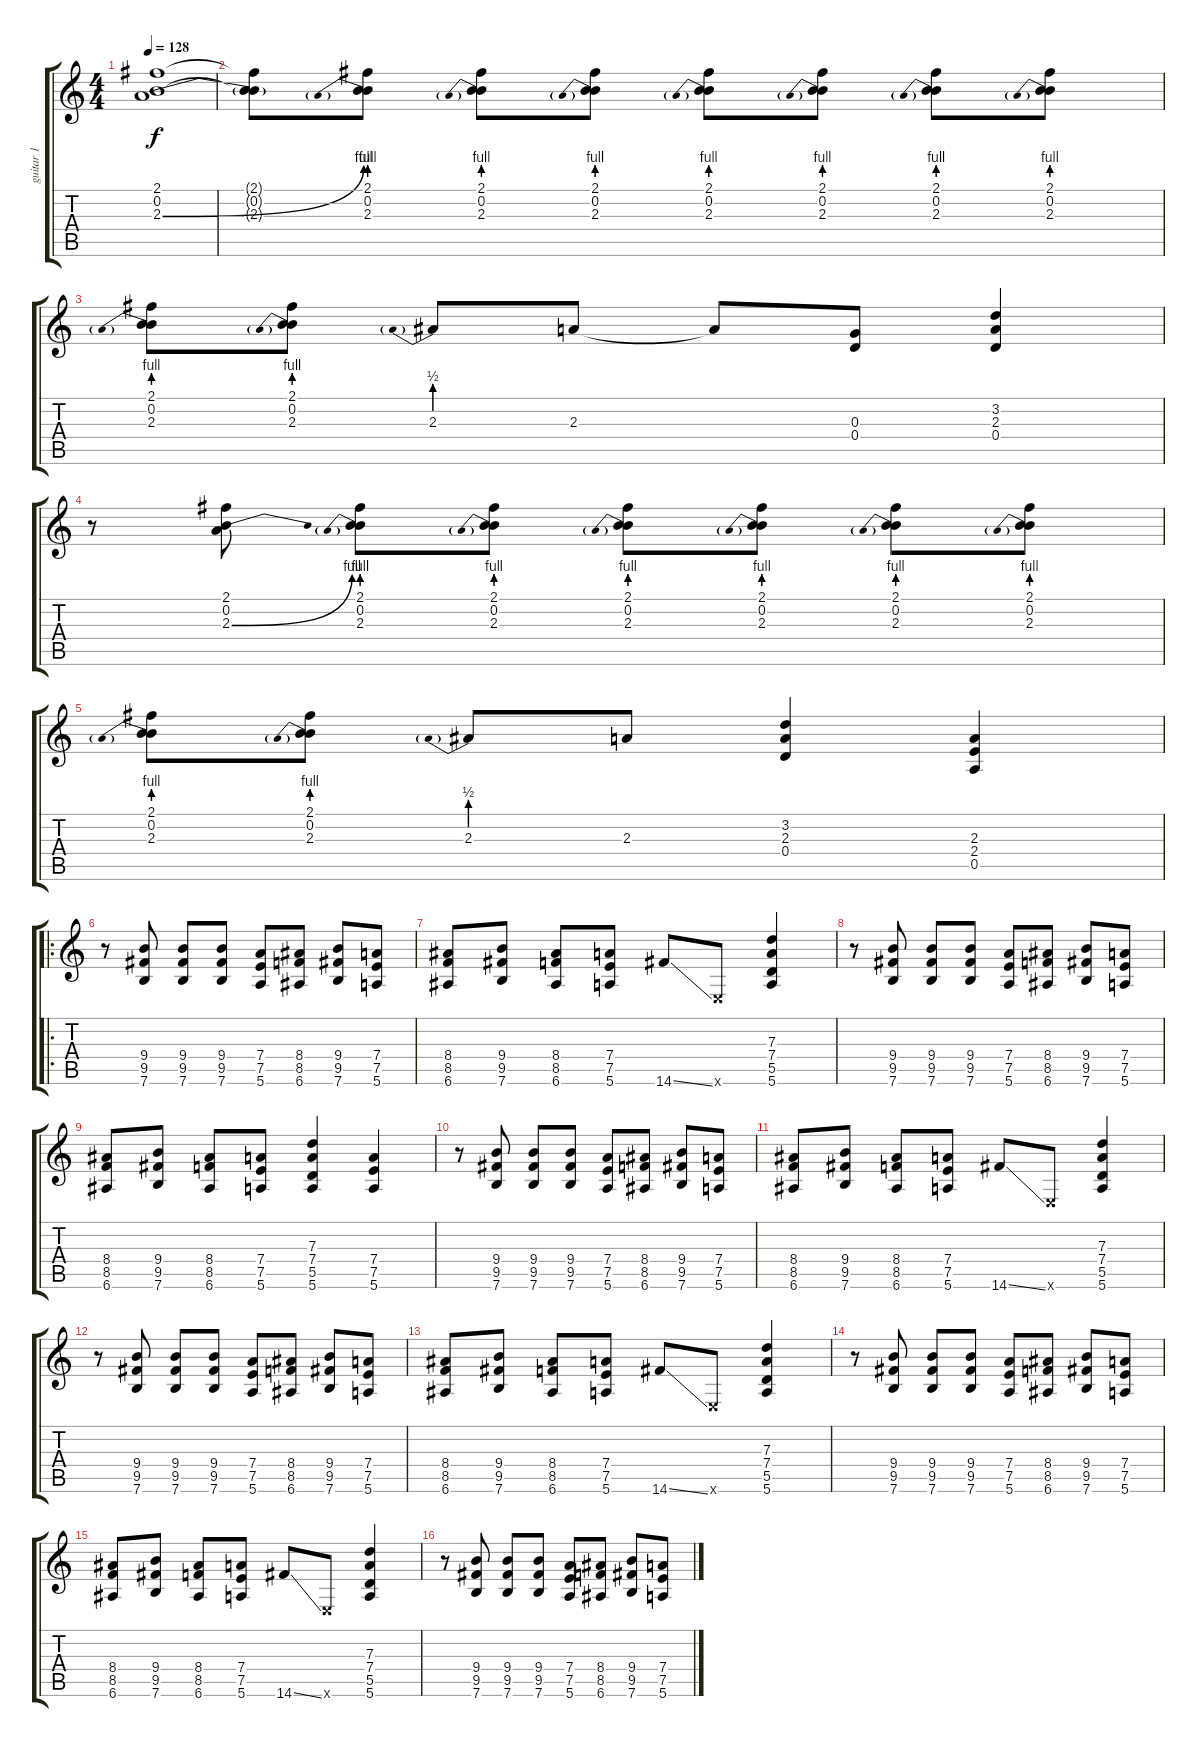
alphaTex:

\track ("guitar 1" "guitar 1") {instrument distortionguitar}
\staff {score tabs}
\tuning (E4 B3 G3 D3 A2 E2) {hide}
\ts (4 4)
\tempo 128
\clef g2
\ks c
(2.1 0.2 2.3{be (bend 0 0 60 4)}).1{dy f instrument distortionguitar} |
(2.1{t} 0.2{t} 2.3{t}).8 (2.1 0.2 2.3{be (prebend 0 4 60 4)}).8 (2.1 0.2 2.3{be (prebend 0 4 60 4)}).8 (2.1 0.2 2.3{be (prebend 0 4 60 4)}).8 (2.1 0.2 2.3{be (prebend 0 4 60 4)}).8 (2.1 0.2 2.3{be (prebend 0 4 60 4)}).8 (2.1 0.2 2.3{be (prebend 0 4 60 4)}).8 (2.1 0.2 2.3{be (prebend 0 4 60 4)}).8 |
(2.1 0.2 2.3{be (prebend 0 4 60 4)}).8 (2.1 0.2 2.3{be (prebend 0 4 60 4)}).8 2.3{be (prebend 0 2 60 2)}.8 2.3.8 2.3{t}.8 (0.3 0.4).8 (3.2 2.3 0.4).4 |
r.8 (2.1 0.2 2.3{be (bend 0 0 60 4)}).8 (2.1 0.2 2.3{be (prebend 0 4 60 4)}).8 (2.1 0.2 2.3{be (prebend 0 4 60 4)}).8 (2.1 0.2 2.3{be (prebend 0 4 60 4)}).8 (2.1 0.2 2.3{be (prebend 0 4 60 4)}).8 (2.1 0.2 2.3{be (prebend 0 4 60 4)}).8 (2.1 0.2 2.3{be (prebend 0 4 60 4)}).8 |
(2.1 0.2 2.3{be (prebend 0 4 60 4)}).8 (2.1 0.2 2.3{be (prebend 0 4 60 4)}).8 2.3{be (prebend 0 2 60 2)}.8 2.3.8 (3.2 2.3 0.4).4 (2.3 2.4 0.5).4 |
\ro
r.8 (9.4 9.5 7.6).8 (9.4 9.5 7.6).8 (9.4 9.5 7.6).8 (7.4 7.5 5.6).8 (8.4 8.5 6.6).8 (9.4 9.5 7.6).8 (7.4 7.5 5.6).8 |
(8.4 8.5 6.6).8 (9.4 9.5 7.6).8 (8.4 8.5 6.6).8 (7.4 7.5 5.6).8 14.6{ss}.8 0.6{x}.8 (7.3 7.4 5.5 5.6).4 |
r.8 (9.4 9.5 7.6).8 (9.4 9.5 7.6).8 (9.4 9.5 7.6).8 (7.4 7.5 5.6).8 (8.4 8.5 6.6).8 (9.4 9.5 7.6).8 (7.4 7.5 5.6).8 |
(8.4 8.5 6.6).8 (9.4 9.5 7.6).8 (8.4 8.5 6.6).8 (7.4 7.5 5.6).8 (7.3 7.4 5.5 5.6).4 (7.4 7.5 5.6).4 |
r.8 (9.4 9.5 7.6).8 (9.4 9.5 7.6).8 (9.4 9.5 7.6).8 (7.4 7.5 5.6).8 (8.4 8.5 6.6).8 (9.4 9.5 7.6).8 (7.4 7.5 5.6).8 |
(8.4 8.5 6.6).8 (9.4 9.5 7.6).8 (8.4 8.5 6.6).8 (7.4 7.5 5.6).8 14.6{ss}.8 0.6{x}.8 (7.3 7.4 5.5 5.6).4 |
r.8 (9.4 9.5 7.6).8 (9.4 9.5 7.6).8 (9.4 9.5 7.6).8 (7.4 7.5 5.6).8 (8.4 8.5 6.6).8 (9.4 9.5 7.6).8 (7.4 7.5 5.6).8 |
(8.4 8.5 6.6).8 (9.4 9.5 7.6).8 (8.4 8.5 6.6).8 (7.4 7.5 5.6).8 14.6{ss}.8 0.6{x}.8 (7.3 7.4 5.5 5.6).4 |
r.8 (9.4 9.5 7.6).8 (9.4 9.5 7.6).8 (9.4 9.5 7.6).8 (7.4 7.5 5.6).8 (8.4 8.5 6.6).8 (9.4 9.5 7.6).8 (7.4 7.5 5.6).8 |
(8.4 8.5 6.6).8 (9.4 9.5 7.6).8 (8.4 8.5 6.6).8 (7.4 7.5 5.6).8 14.6{ss}.8 0.6{x}.8 (7.3 7.4 5.5 5.6).4 |
r.8 (9.4 9.5 7.6).8 (9.4 9.5 7.6).8 (9.4 9.5 7.6).8 (7.4 7.5 5.6).8 (8.4 8.5 6.6).8 (9.4 9.5 7.6).8 (7.4 7.5 5.6).8
